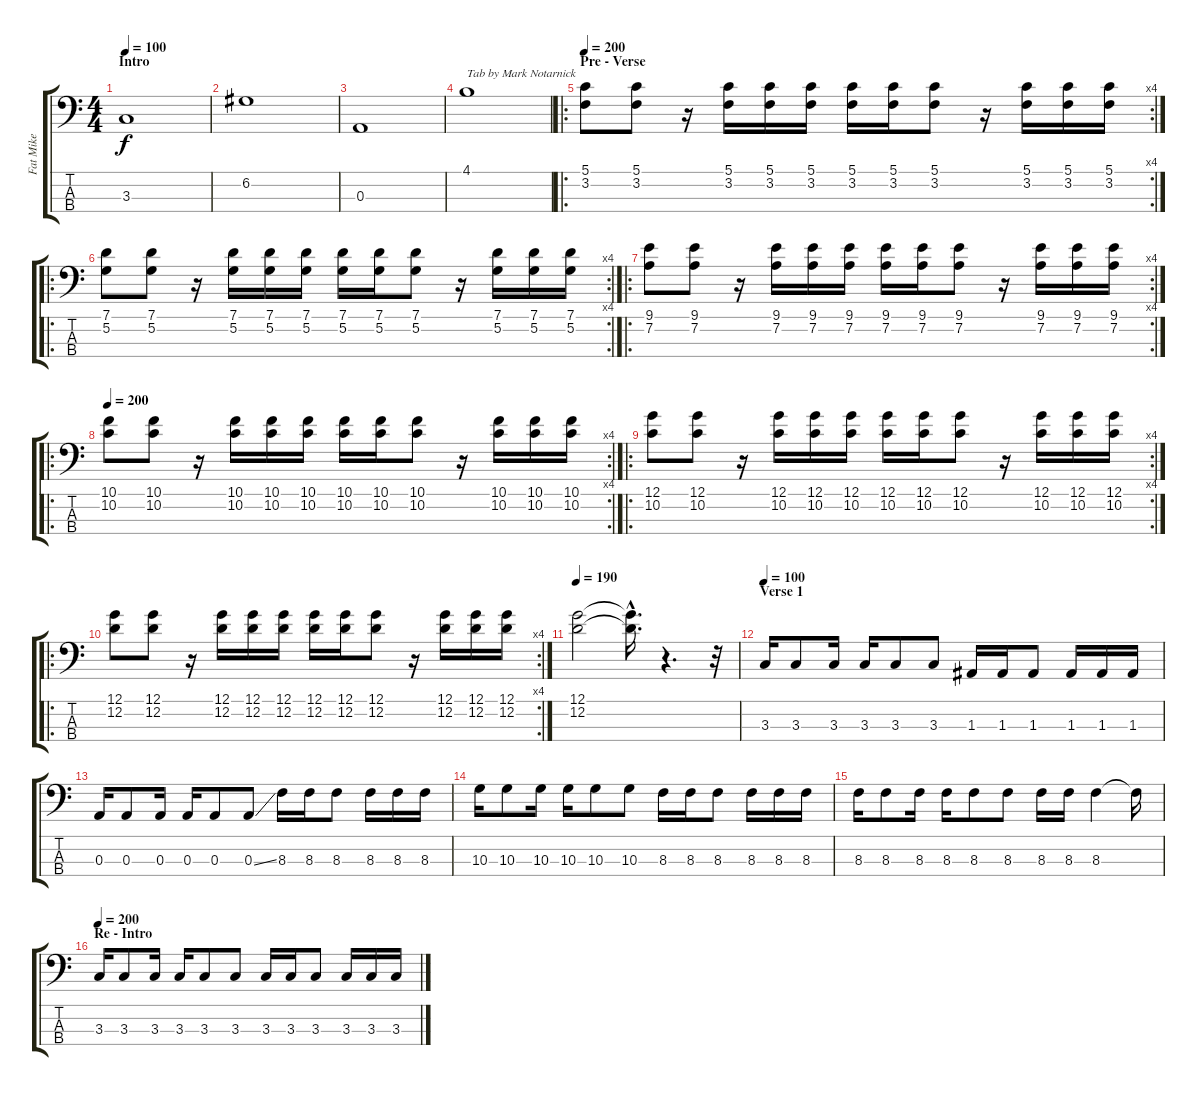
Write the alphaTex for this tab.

\track ("Fat Mike" "Fat Mike") {instrument electricbasspick}
\staff {score tabs}
\tuning (G2 D2 A1 E1) {hide}
\ts (4 4)
\section ("" "Intro")
\tempo 100
\tempo 140
\tempo 100
\clef f4
\ks c
3.3.1{dy f instrument electricbasspick} |
6.2.1 |
0.3.1 |
4.1.1{txt "Tab by Mark Notarnick"} |
\ro
\rc 4
\section ("" "Pre - Verse")
\tempo 200
(5.1 3.2).8 (5.1 3.2).8 r.16 (5.1 3.2).16 (5.1 3.2).16 (5.1 3.2).16 (5.1 3.2).16 (5.1 3.2).16 (5.1 3.2).8 r.16 (5.1 3.2).16 (5.1 3.2).16 (5.1 3.2).16 |
\ro
\rc 4
(7.1 5.2).8 (7.1 5.2).8 r.16 (7.1 5.2).16 (7.1 5.2).16 (7.1 5.2).16 (7.1 5.2).16 (7.1 5.2).16 (7.1 5.2).8 r.16 (7.1 5.2).16 (7.1 5.2).16 (7.1 5.2).16 |
\ro
\rc 4
(9.1 7.2).8 (9.1 7.2).8 r.16 (9.1 7.2).16 (9.1 7.2).16 (9.1 7.2).16 (9.1 7.2).16 (9.1 7.2).16 (9.1 7.2).8 r.16 (9.1 7.2).16 (9.1 7.2).16 (9.1 7.2).16 |
\ro
\rc 4
\tempo 200
(10.1 10.2).8 (10.1 10.2).8 r.16 (10.1 10.2).16 (10.1 10.2).16 (10.1 10.2).16 (10.1 10.2).16 (10.1 10.2).16 (10.1 10.2).8 r.16 (10.1 10.2).16 (10.1 10.2).16 (10.1 10.2).16 |
\ro
\rc 4
(12.1 10.2).8 (12.1 10.2).8 r.16 (12.1 10.2).16 (12.1 10.2).16 (12.1 10.2).16 (12.1 10.2).16 (12.1 10.2).16 (12.1 10.2).8 r.16 (12.1 10.2).16 (12.1 10.2).16 (12.1 10.2).16 |
\ro
\rc 4
(12.1 12.2).8 (12.1 12.2).8 r.16 (12.1 12.2).16 (12.1 12.2).16 (12.1 12.2).16 (12.1 12.2).16 (12.1 12.2).16 (12.1 12.2).8 r.16 (12.1 12.2).16 (12.1 12.2).16 (12.1 12.2).16 |
\tempo 190
(12.1 12.2).2 (12.1{hac t} 12.2{hac t}).16{d} r.4{d} r.32 |
\section ("" "Verse 1")
\tempo 100
3.3.16 3.3.8 3.3.16 3.3.16 3.3.8 3.3.8 1.3.16 1.3.16 1.3.8 1.3.16 1.3.16 1.3.16 |
0.3.16 0.3.8 0.3.16 0.3.16 0.3.8 0.3{ss}.8 8.3.16 8.3.16 8.3.8 8.3.16 8.3.16 8.3.16 |
10.3.16 10.3.8 10.3.16 10.3.16 10.3.8 10.3.8 8.3.16 8.3.16 8.3.8 8.3.16 8.3.16 8.3.16 |
8.3.16 8.3.8 8.3.16 8.3.16 8.3.8 8.3.8 8.3.16 8.3.16 8.3.4 8.3{t}.16 |
\section ("" "Re - Intro")
\tempo 200
3.3.16 3.3.8 3.3.16 3.3.16 3.3.8 3.3.8 3.3.16 3.3.16 3.3.8 3.3.16 3.3.16 3.3.16
